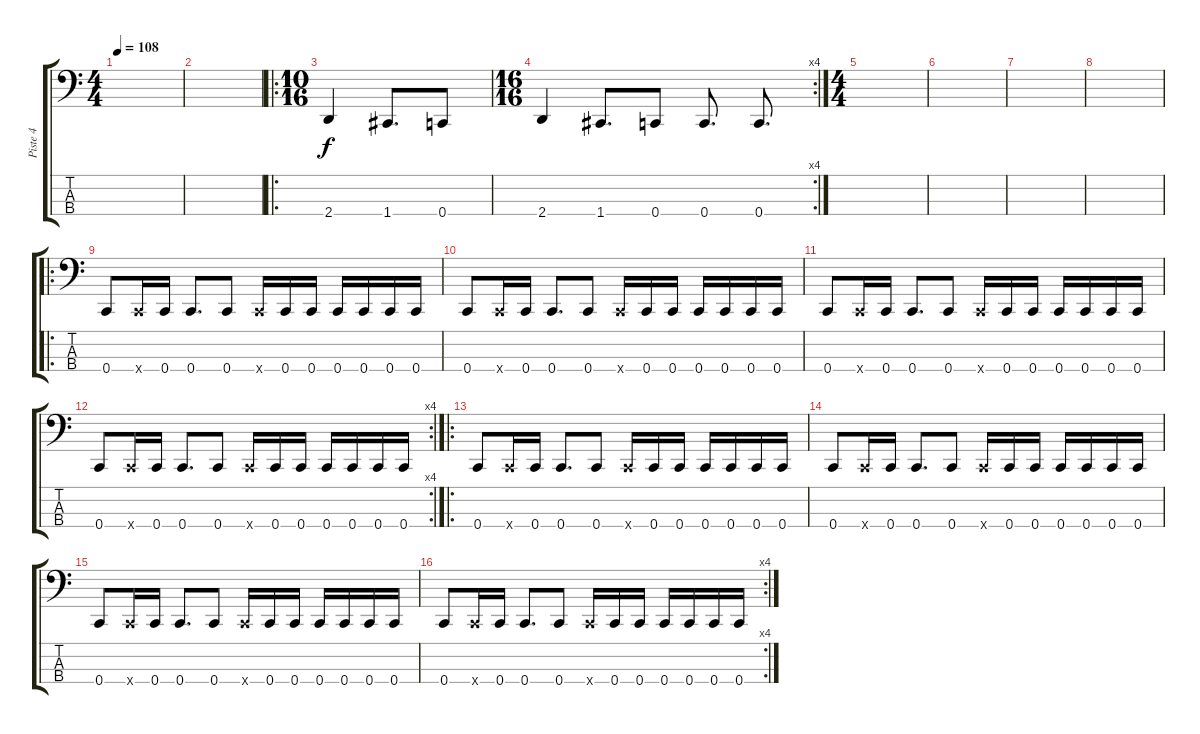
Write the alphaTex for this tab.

\track ("Piste 4" "Piste 4") {instrument electricbassfinger}
\staff {score tabs}
\tuning (F2 C2 G1 C1) {hide}
\ts (4 4)
\tempo 108
\clef f4
\ks c
|
|
\ro
\ts (10 16)
2.4.4 1.4.8{d} 0.4.8 |
\rc 4
\ts (16 16)
2.4.4 1.4.8{d} 0.4.8 0.4.8{d} 0.4.8{d} |
\ts (4 4)
|
|
|
|
\ro
0.4.8 0.4{x}.16 0.4.16 0.4.8{d} 0.4.8 0.4{x}.16 0.4.16 0.4.16 0.4.16 0.4.16 0.4.16 0.4.16 |
0.4.8 0.4{x}.16 0.4.16 0.4.8{d} 0.4.8 0.4{x}.16 0.4.16 0.4.16 0.4.16 0.4.16 0.4.16 0.4.16 |
0.4.8 0.4{x}.16 0.4.16 0.4.8{d} 0.4.8 0.4{x}.16 0.4.16 0.4.16 0.4.16 0.4.16 0.4.16 0.4.16 |
\rc 4
0.4.8 0.4{x}.16 0.4.16 0.4.8{d} 0.4.8 0.4{x}.16 0.4.16 0.4.16 0.4.16 0.4.16 0.4.16 0.4.16 |
\ro
0.4.8 0.4{x}.16 0.4.16 0.4.8{d} 0.4.8 0.4{x}.16 0.4.16 0.4.16 0.4.16 0.4.16 0.4.16 0.4.16 |
0.4.8 0.4{x}.16 0.4.16 0.4.8{d} 0.4.8 0.4{x}.16 0.4.16 0.4.16 0.4.16 0.4.16 0.4.16 0.4.16 |
0.4.8 0.4{x}.16 0.4.16 0.4.8{d} 0.4.8 0.4{x}.16 0.4.16 0.4.16 0.4.16 0.4.16 0.4.16 0.4.16 |
\rc 4
0.4.8 0.4{x}.16 0.4.16 0.4.8{d} 0.4.8 0.4{x}.16 0.4.16 0.4.16 0.4.16 0.4.16 0.4.16 0.4.16
